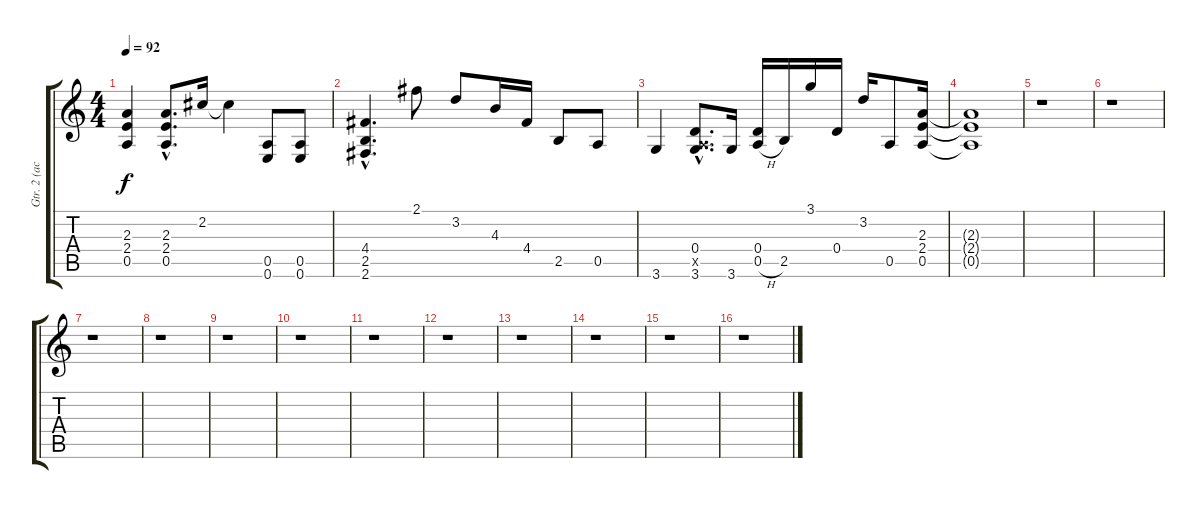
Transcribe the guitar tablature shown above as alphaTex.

\track ("Gtr. 2 (acous.)" "Gtr. 2 (ac") {instrument acousticguitarsteel}
\staff {score tabs}
\tuning (E4 B3 G3 D3 A2 E2) {hide}
\ts (4 4)
\tempo 92
\clef g2
\ks c
(2.3 2.4 0.5).4{dy f} (2.3{hac} 2.4{hac} 0.5{hac}).8{d} 2.2.16 2.2{t}.4 (0.5 0.6).8 (0.5 0.6).8 |
(4.4{hac} 2.5{hac} 2.6{hac}).4{d} 2.1.8 3.2.8 4.3.16 4.4.16 2.5.8 0.5.8 |
3.6.4 (0.4{hac} 0.5{hac x} 3.6{hac}).8{d} 3.6.16 (0.4 0.5{h}).16 2.5.16 3.1.16 0.4.16 3.2.16 0.5.8 (2.3 2.4 0.5).16 |
(2.3{t} 2.4{t} 0.5{t}).1 |
r.1 |
r.1 |
r.1 |
r.1 |
r.1 |
r.1 |
r.1 |
r.1 |
r.1 |
r.1 |
r.1 |
r.1
